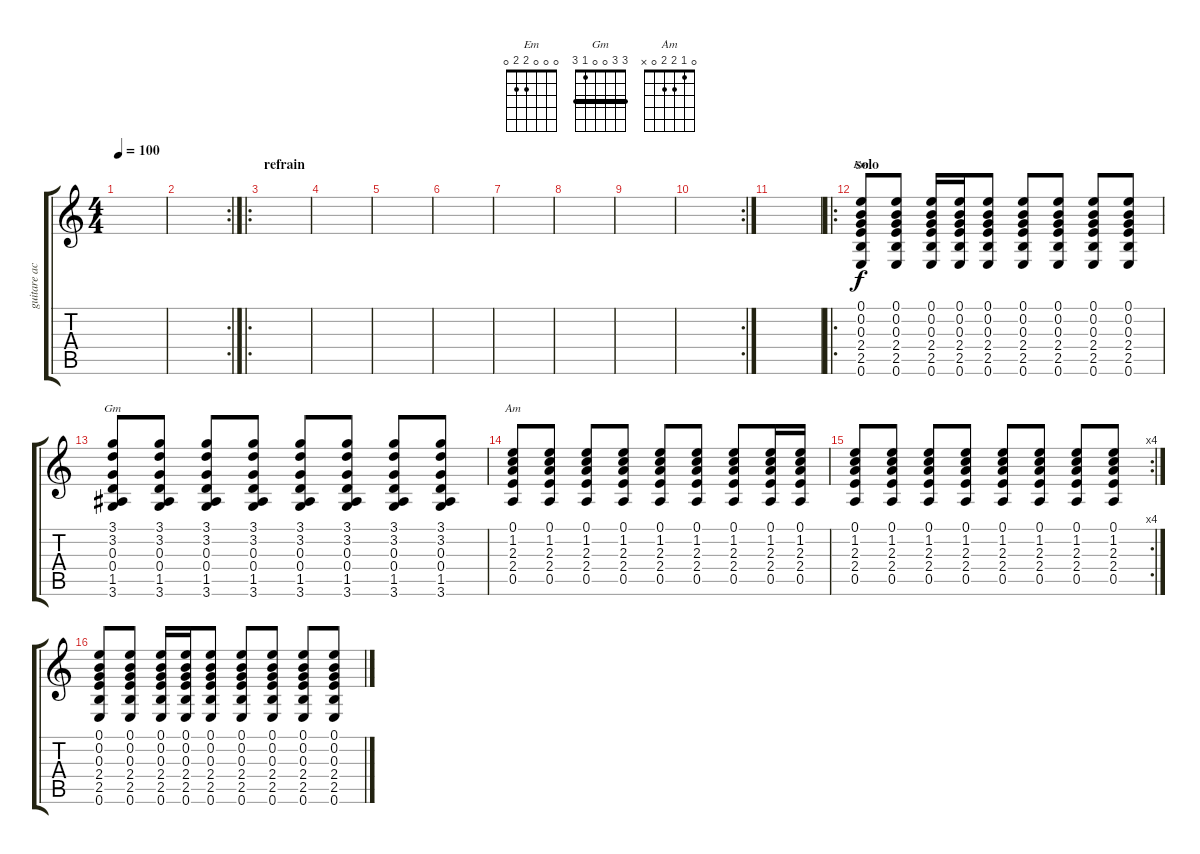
\track ("guitare accoustic" "guitare ac") {instrument acousticguitarsteel}
\staff {score tabs}
\tuning (E4 B3 G3 D3 A2 E2) {hide}
\chord ("Em" 0 0 0 2 2 0)
\chord ("Gm" 3 3 0 0 1 3) {barre 3}
\chord ("Am" 0 1 2 2 0 x)
\ts (4 4)
\tempo 100
\clef g2
\ks c
|
\rc 2
|
\ro
\section ("" "refrain")
|
|
|
|
|
|
|
\rc 2
|
|
\ro
\section ("" "solo")
(0.1 0.2 0.3 2.4 2.5 0.6).8{ch "Em"} (0.1 0.2 0.3 2.4 2.5 0.6).8 (0.1 0.2 0.3 2.4 2.5 0.6).16 (0.1 0.2 0.3 2.4 2.5 0.6).16 (0.1 0.2 0.3 2.4 2.5 0.6).8 (0.1 0.2 0.3 2.4 2.5 0.6).8 (0.1 0.2 0.3 2.4 2.5 0.6).8 (0.1 0.2 0.3 2.4 2.5 0.6).8 (0.1 0.2 0.3 2.4 2.5 0.6).8 |
(3.1 3.2 0.3 0.4 1.5 3.6).8{ch "Gm"} (3.1 3.2 0.3 0.4 1.5 3.6).8 (3.1 3.2 0.3 0.4 1.5 3.6).8 (3.1 3.2 0.3 0.4 1.5 3.6).8 (3.1 3.2 0.3 0.4 1.5 3.6).8 (3.1 3.2 0.3 0.4 1.5 3.6).8 (3.1 3.2 0.3 0.4 1.5 3.6).8 (3.1 3.2 0.3 0.4 1.5 3.6).8 |
(0.1 1.2 2.3 2.4 0.5).8{ch "Am"} (0.1 1.2 2.3 2.4 0.5).8 (0.1 1.2 2.3 2.4 0.5).8 (0.1 1.2 2.3 2.4 0.5).8 (0.1 1.2 2.3 2.4 0.5).8 (0.1 1.2 2.3 2.4 0.5).8 (0.1 1.2 2.3 2.4 0.5).8 (0.1 1.2 2.3 2.4 0.5).16 (0.1 1.2 2.3 2.4 0.5).16 |
\rc 4
(0.1 1.2 2.3 2.4 0.5).8 (0.1 1.2 2.3 2.4 0.5).8 (0.1 1.2 2.3 2.4 0.5).8 (0.1 1.2 2.3 2.4 0.5).8 (0.1 1.2 2.3 2.4 0.5).8 (0.1 1.2 2.3 2.4 0.5).8 (0.1 1.2 2.3 2.4 0.5).8 (0.1 1.2 2.3 2.4 0.5).8 |
(0.1 0.2 0.3 2.4 2.5 0.6).8 (0.1 0.2 0.3 2.4 2.5 0.6).8 (0.1 0.2 0.3 2.4 2.5 0.6).16 (0.1 0.2 0.3 2.4 2.5 0.6).16 (0.1 0.2 0.3 2.4 2.5 0.6).8 (0.1 0.2 0.3 2.4 2.5 0.6).8 (0.1 0.2 0.3 2.4 2.5 0.6).8 (0.1 0.2 0.3 2.4 2.5 0.6).8 (0.1 0.2 0.3 2.4 2.5 0.6).8
